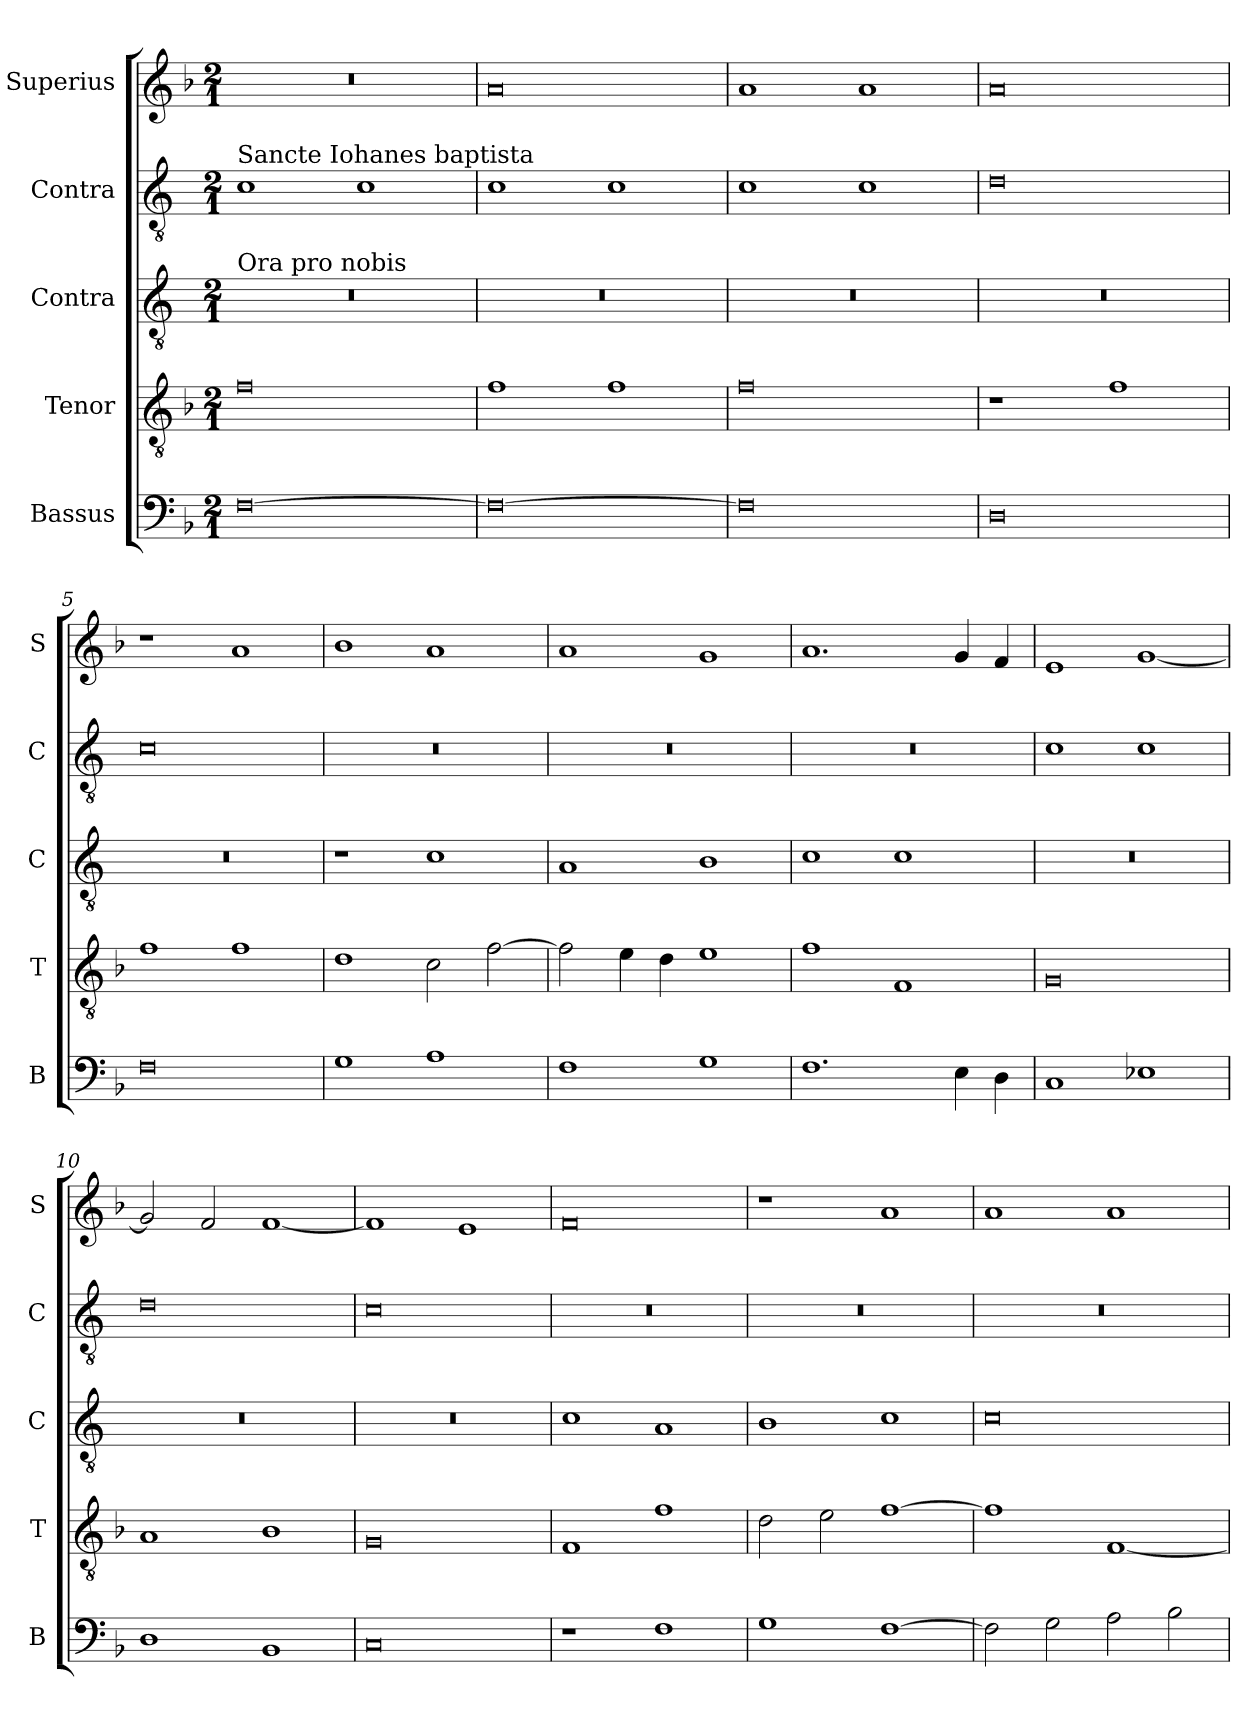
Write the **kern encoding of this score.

**kern	**kern	**kern	**kern	**kern
*part5	*part4	*part3	*part2	*part1
*staff5	*staff4	*staff3	*staff2	*staff1
*I"Bassus	*I"Tenor	*I"Contra	*I"Contra	*I"Superius
*I'B	*I'T	*I'C	*I'C	*I'S
*clefF4	*clefGv2	*clefGv2	*clefGv2	*clefG2
*k[b-]	*k[b-]	*k[]	*k[]	*k[b-]
*M2/1	*M2/1	*M2/1	*M2/1	*M2/1
=1	=1	=1	=1	=1
!	!	!	!LO:TX:a:t=Sancte Iohanes baptista	!
!	!	!LO:TX:a:t=Ora pro nobis	!	!
[0F	0f	0r	1c	0r
.	.	.	1c	.
=2	=2	=2	=2	=2
0F_	1f	0r	1c	0a
.	1f	.	1c	.
=3	=3	=3	=3	=3
0F]	0f	0r	1c	1a
.	.	.	1c	1a
=4	=4	=4	=4	=4
0D	1r	0r	0d	0a
.	1f	.	.	.
=5	=5	=5	=5	=5
0F	1f	0r	0c	1r
.	1f	.	.	1a
=6	=6	=6	=6	=6
1G	1d	1r	0r	1b-
1A	2c\	1c	.	1a
.	[2f\	.	.	.
=7	=7	=7	=7	=7
1F	2f\]	1A	0r	1a
.	4e\	.	.	.
.	4d\	.	.	.
1G	1e	1B	.	1g
=8	=8	=8	=8	=8
1.F	1f	1c	0r	1.a
.	1F	1c	.	.
4E\	.	.	.	4g/
4D\	.	.	.	4f/
=9	=9	=9	=9	=9
1C	0G	0r	1c	1e
1E-X	.	.	1c	[1g
=10	=10	=10	=10	=10
1D	1A	0r	0d	2g/]
.	.	.	.	2f/
1BB-	1B-	.	.	[1f
=11	=11	=11	=11	=11
0C	0G	0r	0c	1f]
.	.	.	.	1e
=12	=12	=12	=12	=12
1r	1F	1c	0r	0f
1F	1f	1A	.	.
=13	=13	=13	=13	=13
1G	2d\	1B	0r	1r
.	2e\	.	.	.
[1F	[1f	1c	.	1a
=14	=14	=14	=14	=14
2F\]	1f]	0c	0r	1a
2G\	.	.	.	.
2A\	[1F	.	.	1a
2B-\	.	.	.	.
=	=	=	=	=
*-	*-	*-	*-	*-
